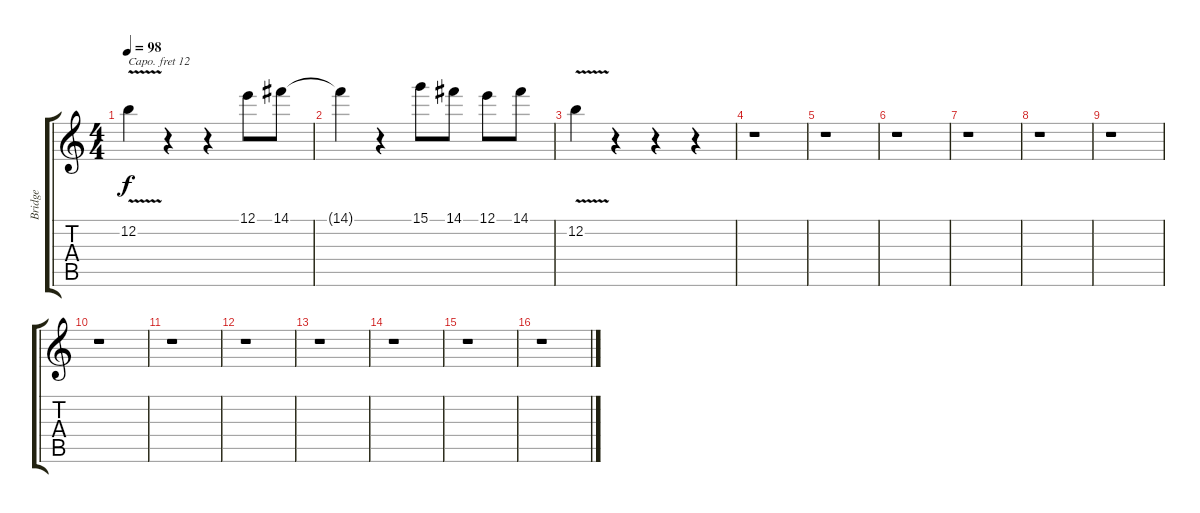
\track ("Bridge" "Bridge") {instrument whistle}
\staff {score tabs}
\capo 12
\tuning (E4 B3 G3 D3 A2 E2) {hide}
\ts (4 4)
\tempo 98
\clef g2
\ks c
12.2{v}.4{dy f} r.4 r.4 12.1.8 14.1.8 |
14.1{t}.4 r.4 15.1.8 14.1.8 12.1.8 14.1.8 |
12.2{v}.4 r.4 r.4 r.4 |
r.1 |
r.1 |
r.1 |
r.1 |
r.1 |
r.1 |
r.1 |
r.1 |
r.1 |
r.1 |
r.1 |
r.1 |
r.1
